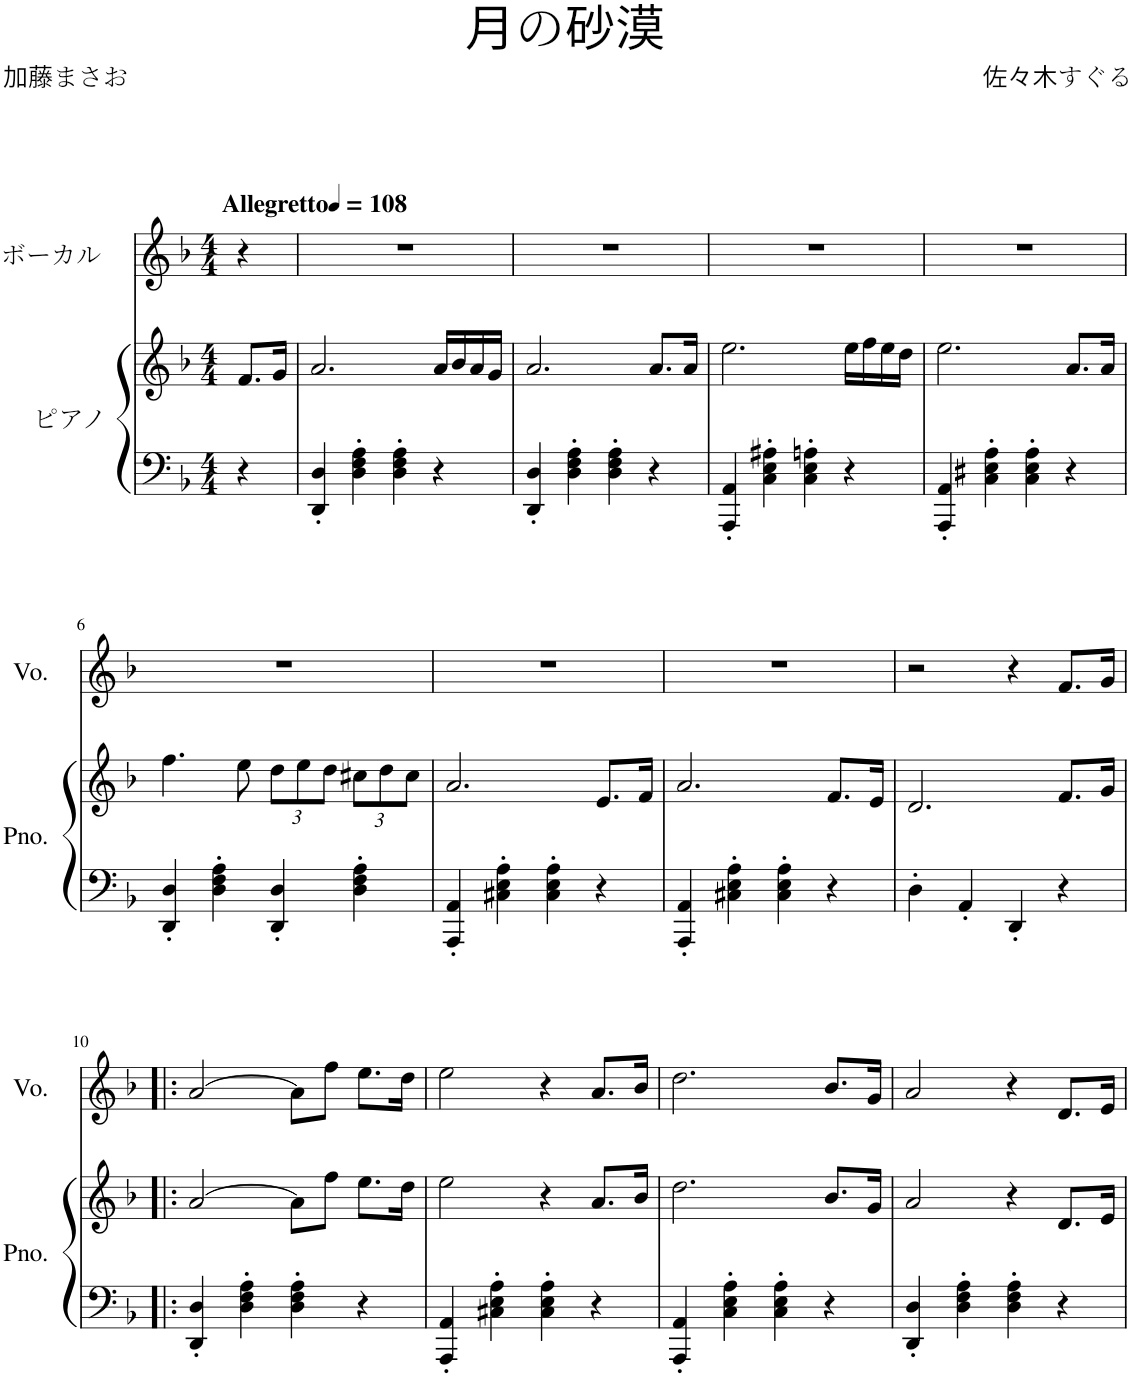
**kern	**kern	**kern
*part2	*part2	*part1
*staff3	*staff2	*staff1
*I"ピアノ	*	*I"ボーカル
*clefF4	*clefG2	*clefG2
*k[b-]	*k[b-]	*k[b-]
*M4/4	*M4/4	*M4/4
=1	=1	=1
4r	8.f/L	4r
.	16g/Jk	.
=2	=2	=2
*	*	*MM108
!	!	!LO:TX:a:B:t=Allegretto
4DD/' 4D/'	2.a/	1r
4D\' 4F\' 4A\'	.	.
4D\' 4F\' 4A\'	.	.
4r	16a/LL	.
.	16b-/	.
.	16a/	.
.	16g/JJ	.
=3	=3	=3
4DD/' 4D/'	2.a/	1r
4D\' 4F\' 4A\'	.	.
4D\' 4F\' 4A\'	.	.
4r	8.a/L	.
.	16a/Jk	.
=4	=4	=4
4AAA/' 4AA/'	2.ee\	1r
4C\' 4E\' 4A#X\'	.	.
4C\' 4E\' 4An\'	.	.
4r	16ee\LL	.
.	16ff\	.
.	16ee\	.
.	16dd\JJ	.
=5	=5	=5
4AAA/' 4AA/'	2.ee\	1r
4C\' 4E\' 4A#X\'	.	.
4C\' 4E\' 4A#\'	.	.
4r	8.a/L	.
.	16a/Jk	.
!!LO:LB:g=z
=6	=6	=6
4DD/' 4D/'	4.ff\	1r
4D\' 4F\' 4A\'	.	.
.	8ee\	.
*	*Xbrackettup	*
4DD/' 4D/'	12dd\L	.
.	12ee\	.
.	12dd\J	.
4D\' 4F\' 4A\'	12cc#X\L	.
.	12dd\	.
.	12cc#\J	.
=7	=7	=7
4AAA/' 4AA/'	2.a/	1r
4C#X\' 4E\' 4A\'	.	.
4C#\' 4E\' 4A\'	.	.
4r	8.e/L	.
.	16f/Jk	.
=8	=8	=8
4AAA/' 4AA/'	2.a/	1r
4C#X\' 4E\' 4A\'	.	.
4C#\' 4E\' 4A\'	.	.
4r	8.f/L	.
.	16e/Jk	.
=9	=9	=9
4D'\	2.d/	2r
4AA'/	.	.
4DD'/	.	4r
4r	8.f/L	8.f/L
.	16g/Jk	16g/Jk
!!LO:LB:g=z
=10!|:	=10!|:	=10!|:
4DD/' 4D/'	[2a/	[2a/
4D\' 4F\' 4A\'	.	.
4D\' 4F\' 4A\'	8a\L]	8a\L]
.	8ff\J	8ff\J
4r	8.ee\L	8.ee\L
.	16dd\Jk	16dd\Jk
=11	=11	=11
4AAA/' 4AA/'	2ee\	2ee\
4C#X\' 4E\' 4A\'	.	.
4C#\' 4E\' 4A\'	4r	4r
4r	8.a/L	8.a/L
.	16b-/Jk	16b-/Jk
=12	=12	=12
4AAA/' 4AA/'	2.dd\	2.dd\
4C\' 4E\' 4A\'	.	.
4C\' 4E\' 4A\'	.	.
4r	8.b-/L	8.b-/L
.	16g/Jk	16g/Jk
=13	=13	=13
4DD/' 4D/'	2a/	2a/
4D\' 4F\' 4A\'	.	.
4D\' 4F\' 4A\'	4r	4r
4r	8.d/L	8.d/L
.	16e/Jk	16e/Jk
=	=	=
*-	*-	*-
